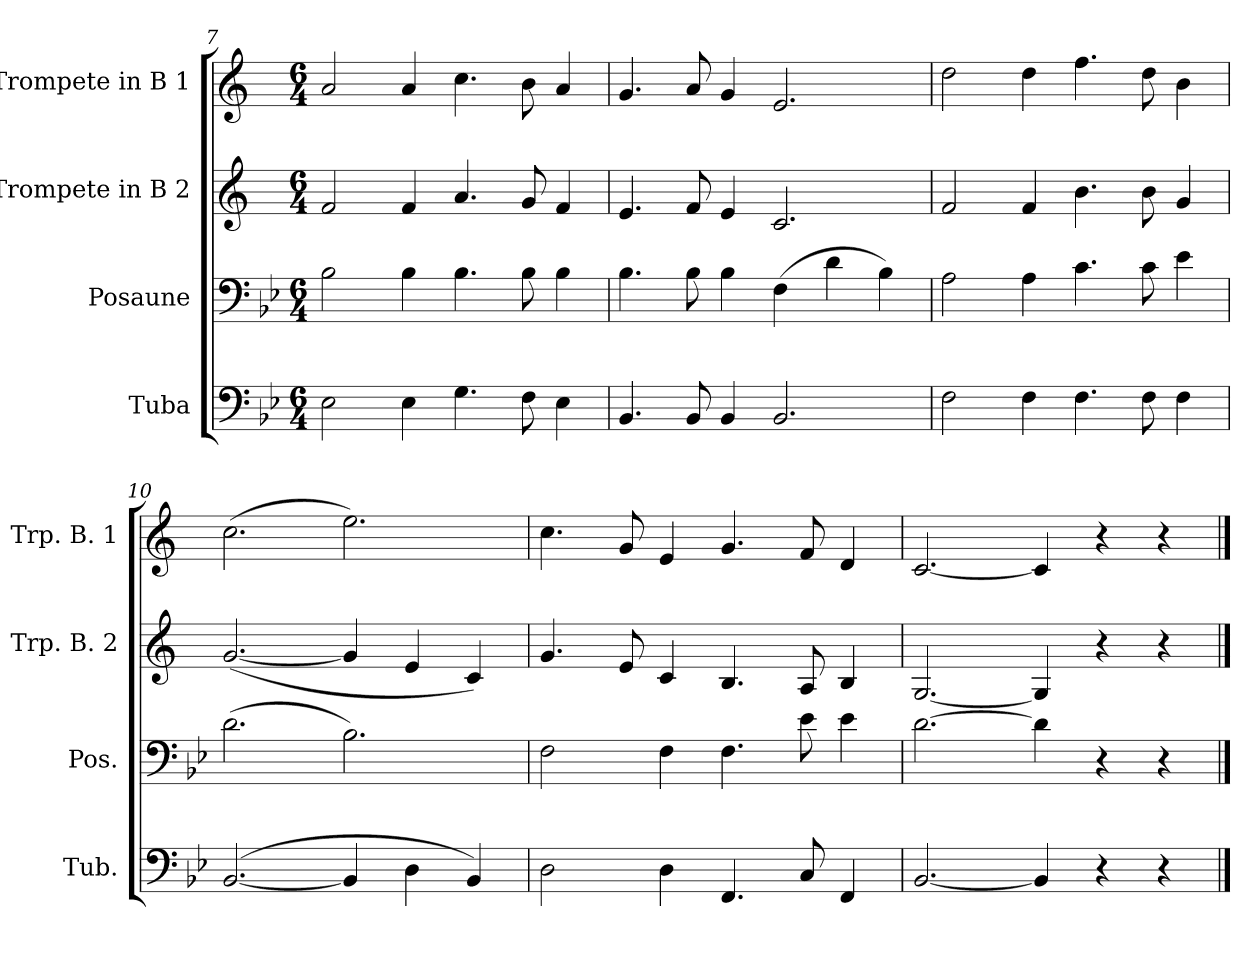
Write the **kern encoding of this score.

**kern	**kern	**kern	**kern
*part4	*part3	*part2	*part1
*staff4	*staff3	*staff2	*staff1
*I"Tuba	*I"Posaune	*I"Trompete in B 2	*I"Trompete in B 1
*I'Tub.	*I'Pos.	*I'Trp. B. 2	*I'Trp. B. 1
*clefF4	*clefF4	*clefG2	*clefG2
*	*	*ITrd1c2	*ITrd1c2
*k[b-e-]	*k[b-e-]	*k[b-e-]	*k[b-e-]
*M6/4	*M6/4	*M6/4	*M6/4
=7	=7	=7	=7
2E-\	2B-\	2e-/	2g/
4E-\	4B-\	4e-/	4g/
4.G\	4.B-\	4.g/	4.b-\
8F\	8B-\	8f/	8a\
4E-\	4B-\	4e-/	4g/
=8	=8	=8	=8
4.BB-/	4.B-\	4.d/	4.f/
8BB-/	8B-\	8e-/	8g/
4BB-/	4B-\	4d/	4f/
2.BB-/	(>4F\	2.B-/	2.d/
.	4d\	.	.
.	4B-\)	.	.
!!LO:PB:g=z
=9	=9	=9	=9
2F\	2A\	2e-/	2cc\
4F\	4A\	4e-/	4cc\
4.F\	4.c\	4.a\	4.ee-\
8F\	8c\	8a\	8cc\
4F\	4e-\	4f/	4a\
=10	=10	=10	=10
(>[2.BB-/	(>2.d\	(<[2.f/	(>2.b-\
4BB-/]	2.B-\)	4f/]	2.dd\)
4D\	.	4d/	.
4BB-/)	.	4B-/)	.
=11	=11	=11	=11
2D\	2F\	4.f/	4.b-\
.	.	8d/	8f/
4D\	4F\	4B-/	4d/
4.FF/	4.F\	4.A/	4.f/
8C/	8e-\	8G/	8e-/
4FF/	4e-\	4A/	4c/
=12	=12	=12	=12
[2.BB-/	[2.d\	[2.F/	[2.B-/
4BB-/]	4d\]	4F/]	4B-/]
4r	4r	4r	4r
4r	4r	4r	4r
==	==	==	==
*-	*-	*-	*-
